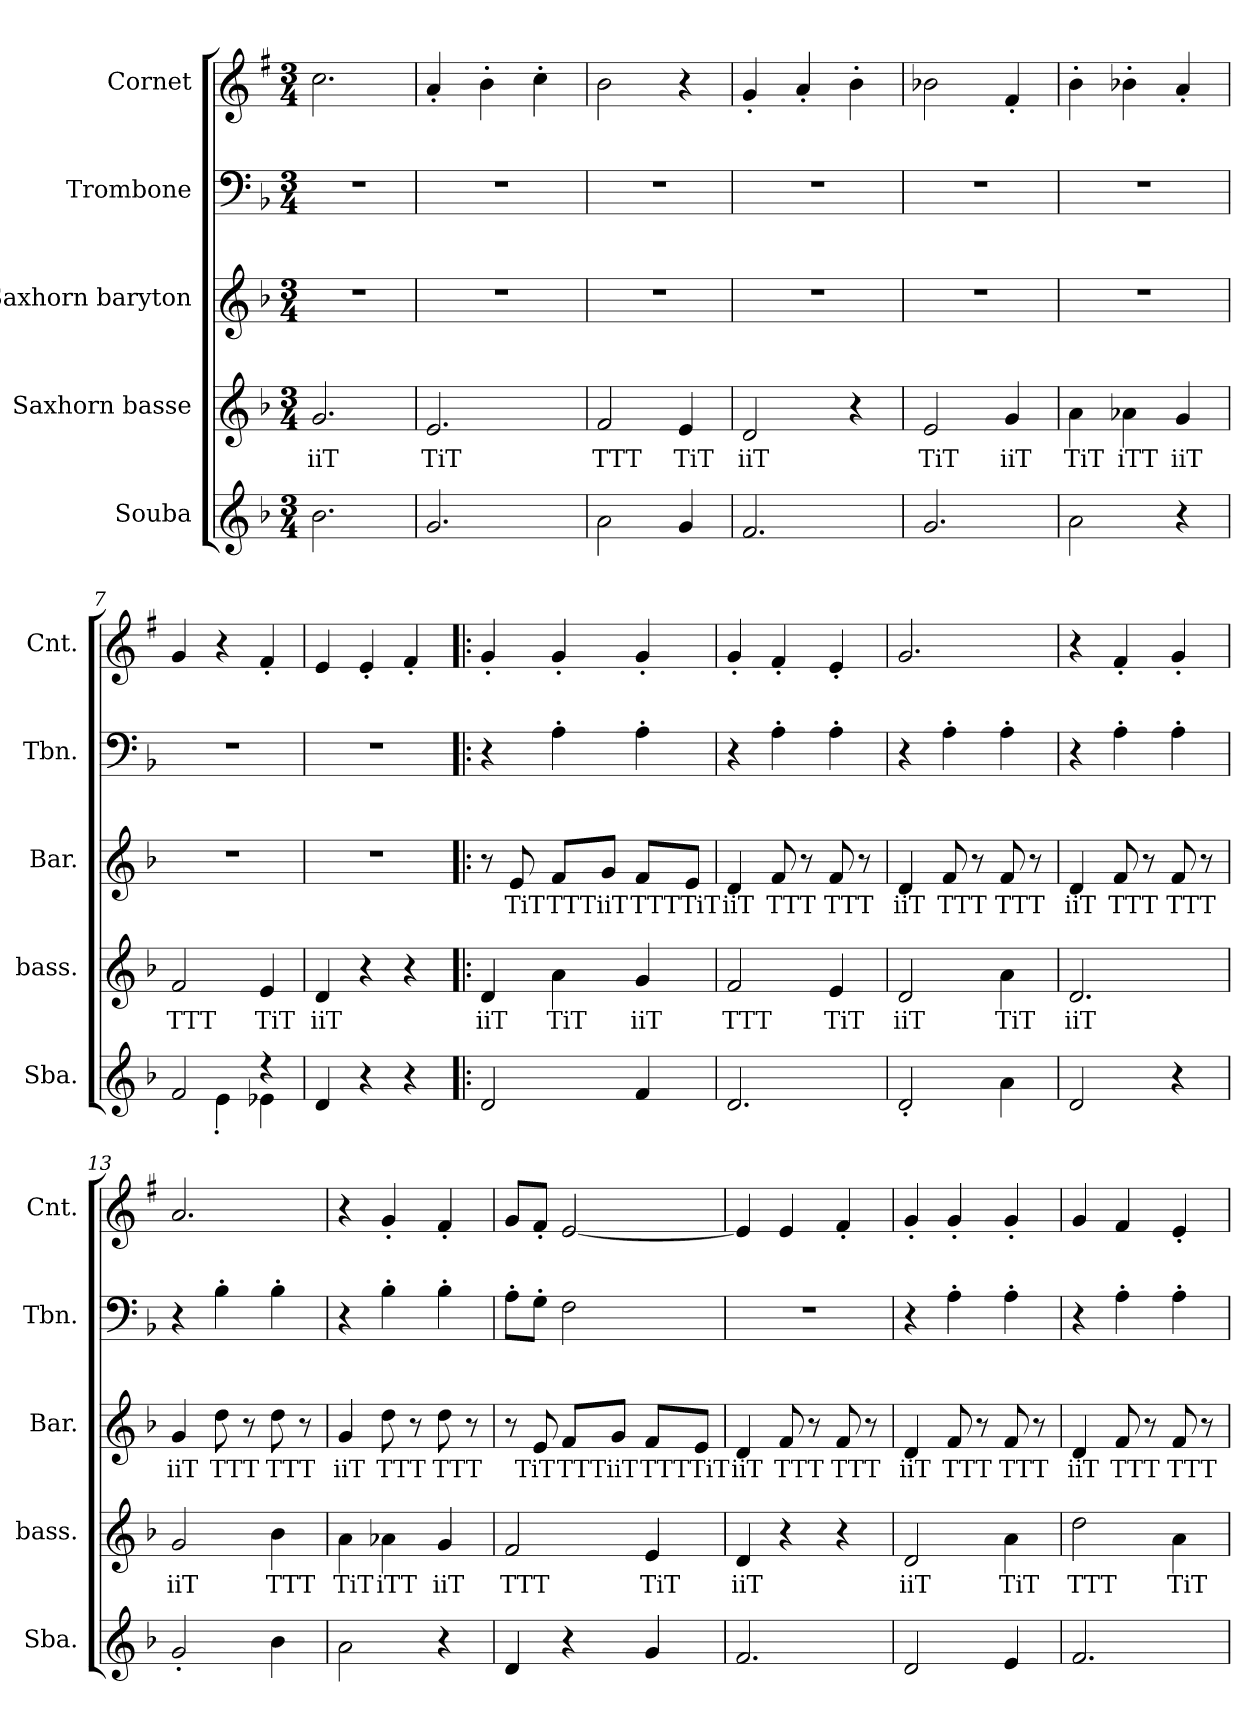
**kern	**kern	**text	**kern	**text	**kern	**kern
*part5	*part4	*part4	*part3	*part3	*part2	*part1
*staff5	*staff4	*staff4	*staff3	*staff3	*staff2	*staff1
*I"Souba	*I"Saxhorn basse	*	*I"Saxhorn baryton	*	*I"Trombone	*I"Cornet
*I'Sba.	*I'bass.	*	*I'Bar.	*	*I'Tbn.	*I'Cnt.
*clefG2	*clefG2	*	*clefG2	*	*clefF4	*clefG2
*ITrd15c26	*ITrd8c14	*	*ITrd8c14	*	*	*ITrd1c2
*k[b-]	*k[b-]	*	*k[b-]	*	*k[b-]	*k[b-]
*M3/4	*M3/4	*	*M3/4	*	*M3/4	*M3/4
*MM170	*MM170	*	*MM170	*	*MM170	*MM170
=1	=1	=1	=1	=1	=1	=1
!	!	!LO:LY:b	!	!	!	!
2.BB-\	2.G/	iiT	2.r	.	2.r	2.b-\
=2	=2	=2	=2	=2	=2	=2
!	!	!LO:LY:b	!	!	!	!
2.GG/	2.E/	TiT	2.r	.	2.r	4g'/
.	.	.	.	.	.	4a'\
.	.	.	.	.	.	4b-'\
=3	=3	=3	=3	=3	=3	=3
!	!	!LO:LY:b	!	!	!	!
2AA\	2F/	TTT	2.r	.	2.r	2a\
!	!	!LO:LY:b	!	!	!	!
4GG/	4E/	TiT	.	.	.	4r
=4	=4	=4	=4	=4	=4	=4
!	!	!LO:LY:b	!	!	!	!
2.FF/	2D/	iiT	2.r	.	2.r	4f'/
.	.	.	.	.	.	4g'/
.	4r	.	.	.	.	4a'\
=5	=5	=5	=5	=5	=5	=5
!	!	!LO:LY:b	!	!	!	!
2.GG/	2E/	TiT	2.r	.	2.r	2a-X\
!	!	!LO:LY:b	!	!	!	!
.	4G/	iiT	.	.	.	4e'/
=6	=6	=6	=6	=6	=6	=6
!	!	!LO:LY:b	!	!	!	!
2AA\	4A\	TiT	2.r	.	2.r	4a'\
!	!	!LO:LY:b	!	!	!	!
.	4A-X\	iTT	.	.	.	4a-X'\
!	!	!LO:LY:b	!	!	!	!
4r	4G/	iiT	.	.	.	4g'/
=7	=7	=7	=7	=7	=7	=7
*^	*	*	*	*	*	*
!	!	!	!LO:LY:b	!	!	!	!
2FF/	4ryy	2F/	TTT	2.r	.	2.r	4f/
.	4EE'\	.	.	.	.	.	4r
!	!	!	!LO:LY:b	!	!	!	!
4r	4EE-X\	4E/	TiT	.	.	.	4e'/
!!LO:LB:g=z
=8	=8	=8	=8	=8	=8	=8	=8
!	!	!	!LO:LY:b	!	!	!	!
*v	*v	*	*	*	*	*	*
4DD/	4D/	iiT	2.r	.	2.r	4d/
4r	4r	.	.	.	.	4d'/
4r	4r	.	.	.	.	4e'/
=9!|:	=9!|:	=9!|:	=9!|:	=9!|:	=9!|:	=9!|:
!	!	!LO:LY:b	!	!	!	!
2DD/	4D/	iiT	8r	.	4r	4f'/
!	!	!	!	!LO:LY:b	!	!
.	.	.	8E/	TiT	.	.
!	!	!LO:LY:b	!	!LO:LY:b	!	!
.	4A\	TiT	8F/L	TTT	4A'\	4f'/
!	!	!	!	!LO:LY:b	!	!
.	.	.	8G/J	iiT	.	.
!	!	!LO:LY:b	!	!LO:LY:b	!	!
4FF/	4G/	iiT	8F/L	TTT	4A'\	4f'/
!	!	!	!	!LO:LY:b	!	!
.	.	.	8E/J	TiT	.	.
=10	=10	=10	=10	=10	=10	=10
!	!	!LO:LY:b	!	!LO:LY:b	!	!
2.DD/	2F/	TTT	4D/	iiT	4r	4f'/
!	!	!	!	!LO:LY:b	!	!
.	.	.	8F/	TTT	4A'\	4e'/
.	.	.	8r	.	.	.
!	!	!LO:LY:b	!	!LO:LY:b	!	!
.	4E/	TiT	8F/	TTT	4A'\	4d'/
.	.	.	8r	.	.	.
=11	=11	=11	=11	=11	=11	=11
!	!	!LO:LY:b	!	!LO:LY:b	!	!
2DD'/	2D/	iiT	4D/	iiT	4r	2.f/
!	!	!	!	!LO:LY:b	!	!
.	.	.	8F/	TTT	4A'\	.
.	.	.	8r	.	.	.
!	!	!LO:LY:b	!	!LO:LY:b	!	!
4AA\	4A\	TiT	8F/	TTT	4A'\	.
.	.	.	8r	.	.	.
=12	=12	=12	=12	=12	=12	=12
!	!	!LO:LY:b	!	!LO:LY:b	!	!
2DD/	2.D/	iiT	4D/	iiT	4r	4r
!	!	!	!	!LO:LY:b	!	!
.	.	.	8F/	TTT	4A'\	4e'/
.	.	.	8r	.	.	.
!	!	!	!	!LO:LY:b	!	!
4r	.	.	8F/	TTT	4A'\	4f'/
.	.	.	8r	.	.	.
!!LO:PB:g=z
=13	=13	=13	=13	=13	=13	=13
!	!	!LO:LY:b	!	!LO:LY:b	!	!
2GG'/	2G/	iiT	4G/	iiT	4r	2.g/
!	!	!	!	!LO:LY:b	!	!
.	.	.	8d\	TTT	4B-'\	.
.	.	.	8r	.	.	.
!	!	!LO:LY:b	!	!LO:LY:b	!	!
4BB-\	4B-\	TTT	8d\	TTT	4B-'\	.
.	.	.	8r	.	.	.
=14	=14	=14	=14	=14	=14	=14
!	!	!LO:LY:b	!	!LO:LY:b	!	!
2AA\	4A\	TiT	4G/	iiT	4r	4r
!	!	!LO:LY:b	!	!LO:LY:b	!	!
.	4A-X\	iTT	8d\	TTT	4B-'\	4f'/
.	.	.	8r	.	.	.
!	!	!LO:LY:b	!	!LO:LY:b	!	!
4r	4G/	iiT	8d\	TTT	4B-'\	4e'/
.	.	.	8r	.	.	.
=15	=15	=15	=15	=15	=15	=15
!	!	!LO:LY:b	!	!	!	!
4DD/	2F/	TTT	8r	.	8A'\L	8f/L
!	!	!	!	!LO:LY:b	!	!
.	.	.	8E/	TiT	8G'\J	8e'/J
!	!	!	!	!LO:LY:b	!	!
4r	.	.	8F/L	TTT	2F\	[2d/
!	!	!	!	!LO:LY:b	!	!
.	.	.	8G/J	iiT	.	.
!	!	!LO:LY:b	!	!LO:LY:b	!	!
4GG/	4E/	TiT	8F/L	TTT	.	.
!	!	!	!	!LO:LY:b	!	!
.	.	.	8E/J	TiT	.	.
=16	=16	=16	=16	=16	=16	=16
!	!	!LO:LY:b	!	!LO:LY:b	!	!
2.FF/	4D/	iiT	4D/	iiT	2.r	4d/]
!	!	!	!	!LO:LY:b	!	!
.	4r	.	8F/	TTT	.	4d/
.	.	.	8r	.	.	.
!	!	!	!	!LO:LY:b	!	!
.	4r	.	8F/	TTT	.	4e'/
.	.	.	8r	.	.	.
!!LO:LB:g=z
=17	=17	=17	=17	=17	=17	=17
!	!	!LO:LY:b	!	!LO:LY:b	!	!
2DD/	2D/	iiT	4D/	iiT	4r	4f'/
!	!	!	!	!LO:LY:b	!	!
.	.	.	8F/	TTT	4A'\	4f'/
.	.	.	8r	.	.	.
!	!	!LO:LY:b	!	!LO:LY:b	!	!
4EE/	4A\	TiT	8F/	TTT	4A'\	4f'/
.	.	.	8r	.	.	.
=18	=18	=18	=18	=18	=18	=18
!	!	!LO:LY:b	!	!LO:LY:b	!	!
2.FF/	2d\	TTT	4D/	iiT	4r	4f/
!	!	!	!	!LO:LY:b	!	!
.	.	.	8F/	TTT	4A'\	4e/
.	.	.	8r	.	.	.
!	!	!LO:LY:b	!	!LO:LY:b	!	!
.	4A\	TiT	8F/	TTT	4A'\	4d'/
.	.	.	8r	.	.	.
=	=	=	=	=	=	=
*-	*-	*-	*-	*-	*-	*-
